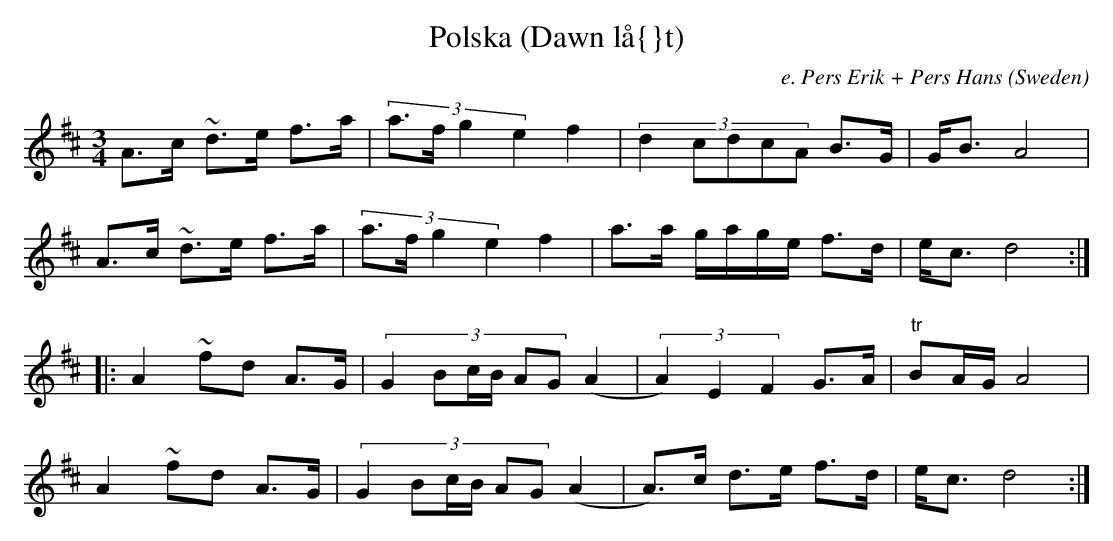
X:1
T:Polska (Dawn l\aa{}t)
O:Sweden
M:3/4
C:e. Pers Erik + Pers Hans
K:D
A>c ~d>e f>a|(3:2:4a>f g2 e2 f2|\
(3:2:5d2 cdcA B>G|G<B A4|
A>c ~d>e f>a|(3:2:4a>f g2 e2 f2|\
a>a g/a/g/e/ f>d|e<c d4::
A2 ~fd A>G|(3:2:6G2 Bc/B/ AG (A2|\
(3:2A2) E2 F2 G>A|"tr"BA/G/ A4|
A2 ~fd A>G|(3:2:6G2 Bc/B/ AG (A2|\
A)>c d>e f>d|e<c d4:|
